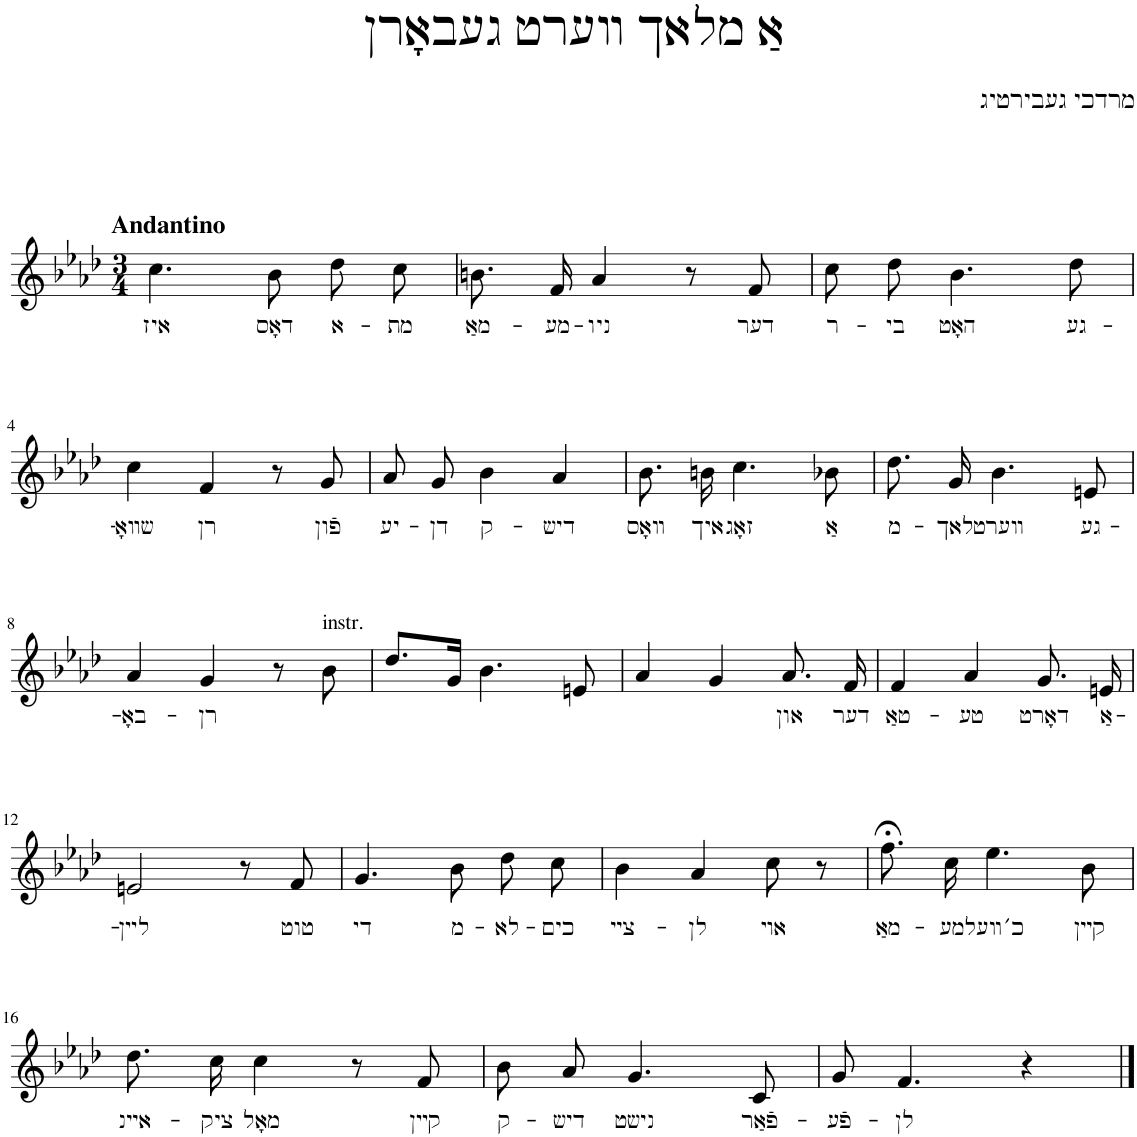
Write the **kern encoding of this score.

**kern	**text
*part1	*part1
*staff1	*staff1
*I"Piano	*
*I'Pno.	*
*clefG2	*
*k[b-e-a-d-]	*
*M3/4	*
=1	=1
!LO:TX:a:B:t=Andantino	!
!	!LO:LY:b
4.cc\	איז
!	!LO:LY:b
8b-\	דאָס
!	!LO:LY:b
8dd-\	א-
!	!LO:LY:b
8cc\	-מת
=2	=2
!	!LO:LY:b
8.bn\	מאַ-
!	!LO:LY:b
16f/	-מע-
!	!LO:LY:b
4a-/	-ניו
8r	.
!	!LO:LY:b
8f/	דער
=3	=3
!	!LO:LY:b
8cc\	ר-
!	!LO:LY:b
8dd-\	-בי
!	!LO:LY:b
4.b-\	האָט
!	!LO:LY:b
8dd-\	גע-
!!LO:LB:g=z
=4	=4
!	!LO:LY:b
4cc\	-שװאָ
!	!LO:LY:b
4f/	רן
8r	.
!	!LO:LY:b
8g/	פֿון
=5	=5
!	!LO:LY:b
8a-/	יע-
!	!LO:LY:b
8g/	-דן
!	!LO:LY:b
4b-\	ק-
!	!LO:LY:b
4a-/	-דיש
=6	=6
!	!LO:LY:b
8.b-\	װאָס
!	!LO:LY:b
16bn\	איך
!	!LO:LY:b
4.cc\	זאָג
!	!LO:LY:b
8b-X\	אַ
=7	=7
!	!LO:LY:b
8.dd-\	מ-
!	!LO:LY:b
16g/	-לאך
!	!LO:LY:b
4.b-\	װערט
!	!LO:LY:b
8en/	גע-
!!LO:LB:g=z
=8	=8
!	!LO:LY:b
4a-/	-באָ-
!	!LO:LY:b
4g/	רן
8r	.
!LO:TX:a:t=instr.	!
8b-\	.
=9	=9
8.dd-/L	.
16g/Jk	.
4.b-\	.
8en/	.
=10	=10
4a-/	.
4g/	.
!	!LO:LY:b
8.a-/	און
!	!LO:LY:b
16f/	דער
=11	=11
!	!LO:LY:b
4f/	טאַ-
!	!LO:LY:b
4a-/	-טע
!	!LO:LY:b
8.g/	דאָרט
!	!LO:LY:b
16en/	אַ-
!!LO:LB:g=z
=12	=12
!	!LO:LY:b
2en/	-לײן
8r	.
!	!LO:LY:b
8f/	טוט
=13	=13
!	!LO:LY:b
4.g/	די
!	!LO:LY:b
8b-\	מ-
!	!LO:LY:b
8dd-\	-לא-
!	!LO:LY:b
8cc\	-כים
=14	=14
!	!LO:LY:b
4b-\	צײ-
!	!LO:LY:b
4a-/	-לן
!	!LO:LY:b
8cc\	אױ
8r	.
=15	=15
!	!LO:LY:b
8.ff;<\	מאַ-
!	!LO:LY:b
16cc\	-מע
!	!LO:LY:b
4.ee-\	כ׳װעל
!	!LO:LY:b
8b-\	קײן
!!LO:LB:g=z
=16	=16
!	!LO:LY:b
8.dd-\	אײנ-
!	!LO:LY:b
16cc\	-ציק
!	!LO:LY:b
4cc\	מאָל
8r	.
!	!LO:LY:b
8f/	קײן
=17	=17
!	!LO:LY:b
8b-\	ק-
!	!LO:LY:b
8a-/	-דיש
!	!LO:LY:b
4.g/	נישט
!	!LO:LY:b
8c/	פֿאַר-
=18	=18
!	!LO:LY:b
8g/	-פֿע-
!	!LO:LY:b
4.f/	-לן
4r	.
==	==
*-	*-
